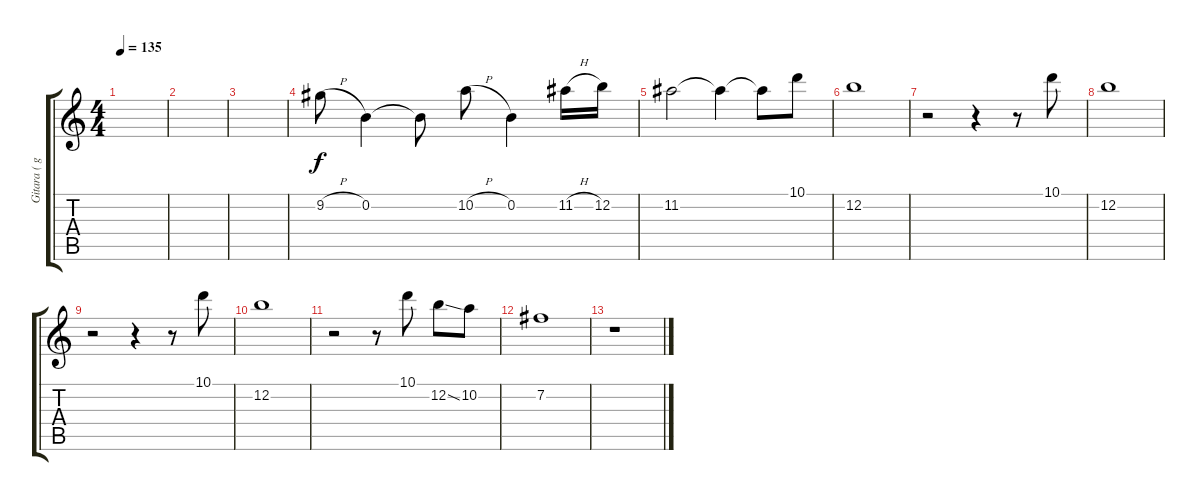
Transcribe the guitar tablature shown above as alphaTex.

\track ("Gitara ( guitar )" "Gitara ( g") {instrument electricguitarclean}
\staff {score tabs}
\tuning (E4 B3 G3 D3 A2 E2) {hide}
\ts (4 4)
\tempo 135
\clef g2
\ks c
|
|
|
9.2{h}.8 0.2.4 0.2{t}.8 10.2{h}.8 0.2.4 11.2{h}.16 12.2.16 |
11.2.2 11.2{t}.4 11.2{t}.8 10.1.8 |
12.2.1 |
r.2 r.4 r.8 10.1.8 |
12.2.1 |
r.2 r.4 r.8 10.1.8 |
12.2.1 |
r.2 r.8 10.1.8 12.2{ss}.8 10.2.8 |
7.2.1 |
r.1{txt ""}
